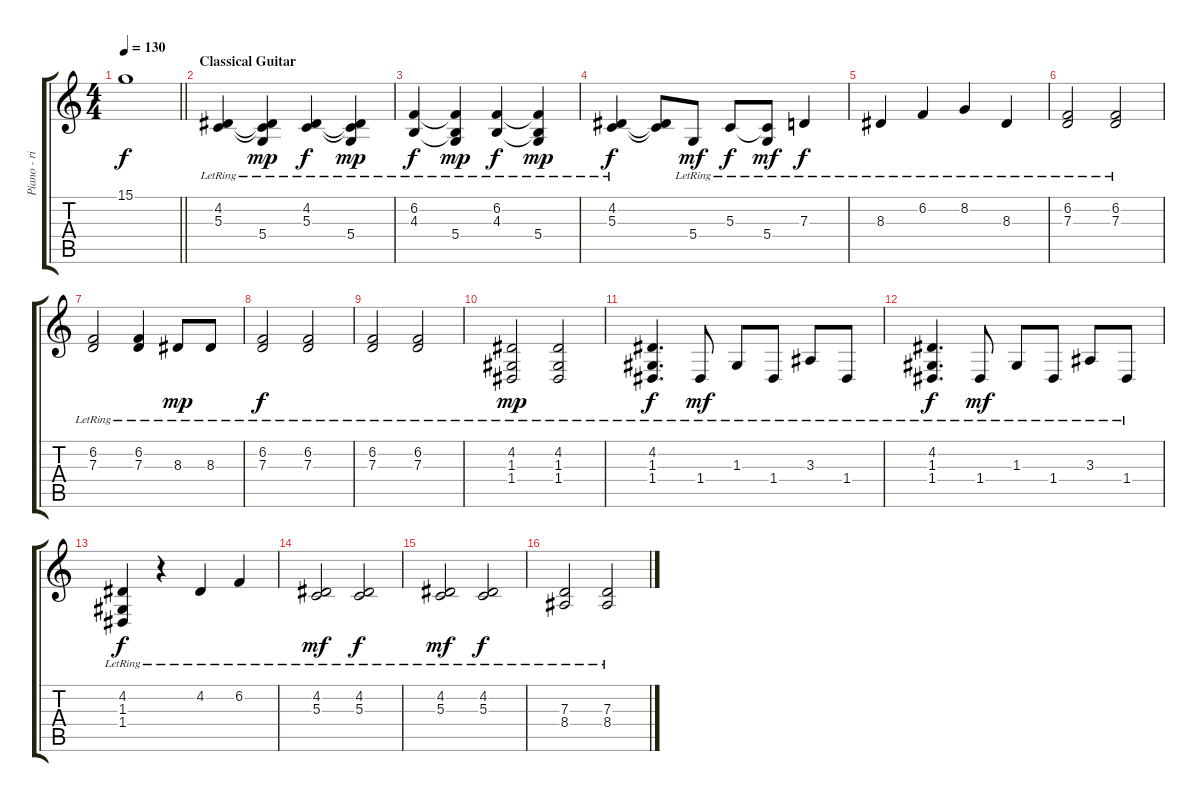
\track ("Piano - right h" "Piano - ri") {instrument brightacousticpiano}
\staff {score tabs}
\tuning (E4 B3 G3 D3 A2 E2) {hide}
\ts (4 4)
\tempo 130
\clef g2
\barLineRight lightlight
\ks c
15.1{t}.1{dy f} |
\section ("" "Classical Guitar")
(4.2{lr} 5.3{lr}).4 (4.2{t} 5.3{t} 5.4{lr}).4{dy mp} (4.2{lr} 5.3{lr}).4{dy f} (4.2{t} 5.3{t} 5.4{lr}).4{dy mp} |
(6.2{lr} 4.3{lr}).4{dy f} (6.2{t} 4.3{t} 5.4{lr}).4{dy mp} (6.2{lr} 4.3{lr}).4{dy f} (6.2{t} 4.3{t} 5.4{lr}).4{dy mp} |
(4.2{lr} 5.3{lr}).4{dy f} (4.2{t} 5.3{t}).8 5.4{lr}.8{dy mf} 5.3{lr}.8{dy f} (5.3{t} 5.4{lr}).8{dy mf} 7.3{lr}.4{dy f} |
8.3{lr}.4 6.2{lr}.4 8.2{lr}.4 8.3{lr}.4 |
(6.2{lr} 7.3{lr}).2 (6.2{lr} 7.3{lr}).2 |
(6.2{lr} 7.3{lr}).2 (6.2{lr} 7.3{lr}).4 8.3{lr}.8{dy mp} 8.3{lr}.8 |
(6.2{lr} 7.3{lr}).2{dy f} (6.2{lr} 7.3{lr}).2 |
(6.2{lr} 7.3{lr}).2 (6.2{lr} 7.3{lr}).2 |
(4.2{lr} 1.3{lr} 1.4{lr}).2{dy mp} (4.2{lr} 1.3{lr} 1.4{lr}).2 |
(4.2{lr} 1.3{lr} 1.4{lr}).4{d dy f} 1.4{lr}.8{dy mf} 1.3{lr}.8 1.4{lr}.8 3.3{lr}.8 1.4{lr}.8 |
(4.2{lr} 1.3{lr} 1.4{lr}).4{d dy f} 1.4{lr}.8{dy mf} 1.3{lr}.8 1.4{lr}.8 3.3{lr}.8 1.4{lr}.8 |
(4.2{lr} 1.3{lr} 1.4{lr}).4{dy f} r.4 4.2{lr}.4 6.2{lr}.4 |
(4.2{lr} 5.3{lr}).2{dy mf} (4.2{lr} 5.3{lr}).2{dy f} |
(4.2{lr} 5.3{lr}).2{dy mf} (4.2{lr} 5.3{lr}).2{dy f} |
(7.3{lr} 8.4{lr}).2 (7.3{lr} 8.4{lr}).2
